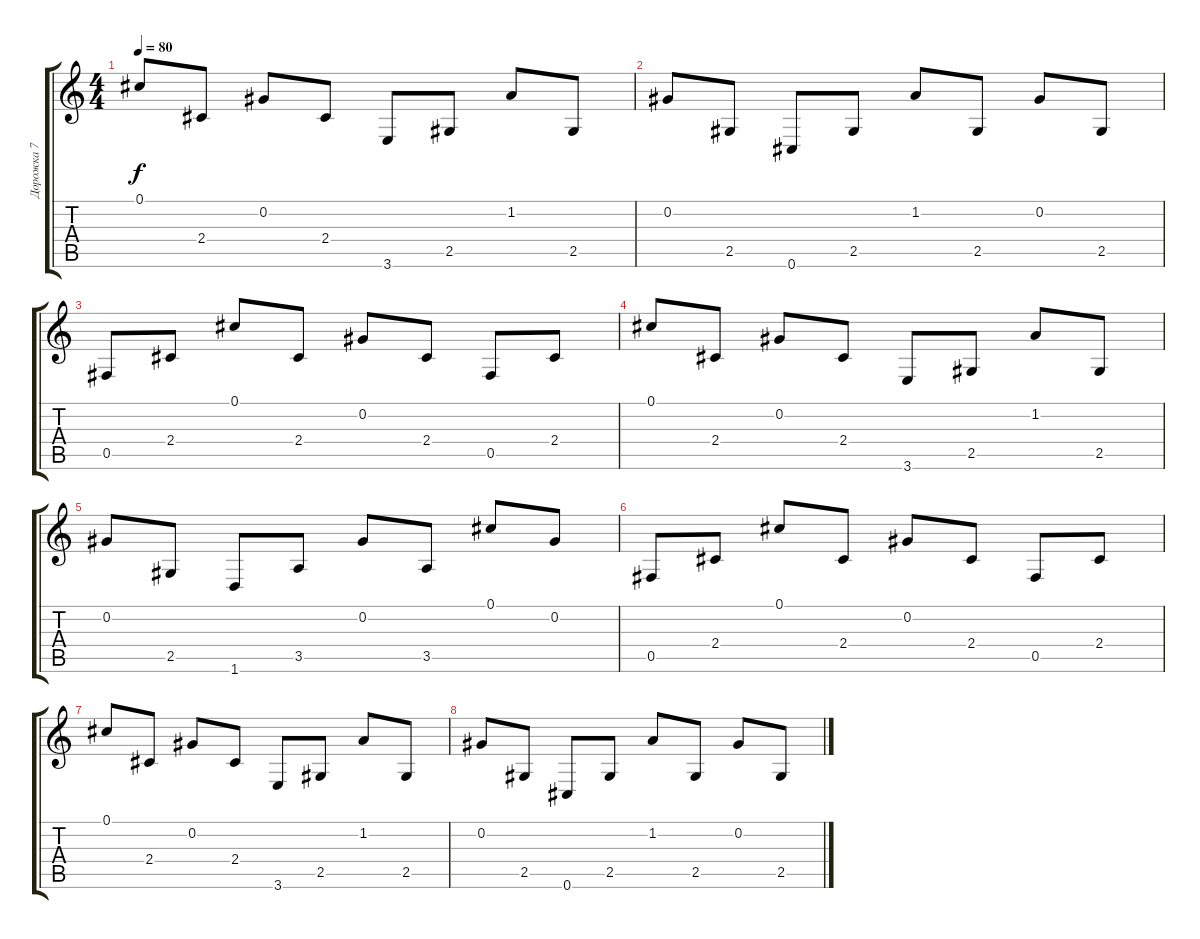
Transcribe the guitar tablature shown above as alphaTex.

\track ("Дорожка 7" "Дорожка 7") {instrument electricguitarclean}
\staff {score tabs}
\tuning (Db4 Ab3 E3 B2 Gb2 Db2) {hide}
\ts (4 4)
\tempo 80
\clef g2
\ks c
0.1.8{dy f} 2.4.8 0.2.8 2.4.8 3.6.8 2.5.8 1.2.8 2.5.8 |
0.2.8 2.5.8 0.6.8 2.5.8 1.2.8 2.5.8 0.2.8 2.5.8 |
0.5.8 2.4.8 0.1.8 2.4.8 0.2.8 2.4.8 0.5.8 2.4.8 |
0.1.8 2.4.8 0.2.8 2.4.8 3.6.8 2.5.8 1.2.8 2.5.8 |
0.2.8 2.5.8 1.6.8 3.5.8 0.2.8 3.5.8 0.1.8 0.2.8 |
0.5.8 2.4.8 0.1.8 2.4.8 0.2.8 2.4.8 0.5.8 2.4.8 |
0.1.8 2.4.8 0.2.8 2.4.8 3.6.8 2.5.8 1.2.8 2.5.8 |
0.2.8 2.5.8 0.6.8 2.5.8 1.2.8 2.5.8 0.2.8 2.5.8
